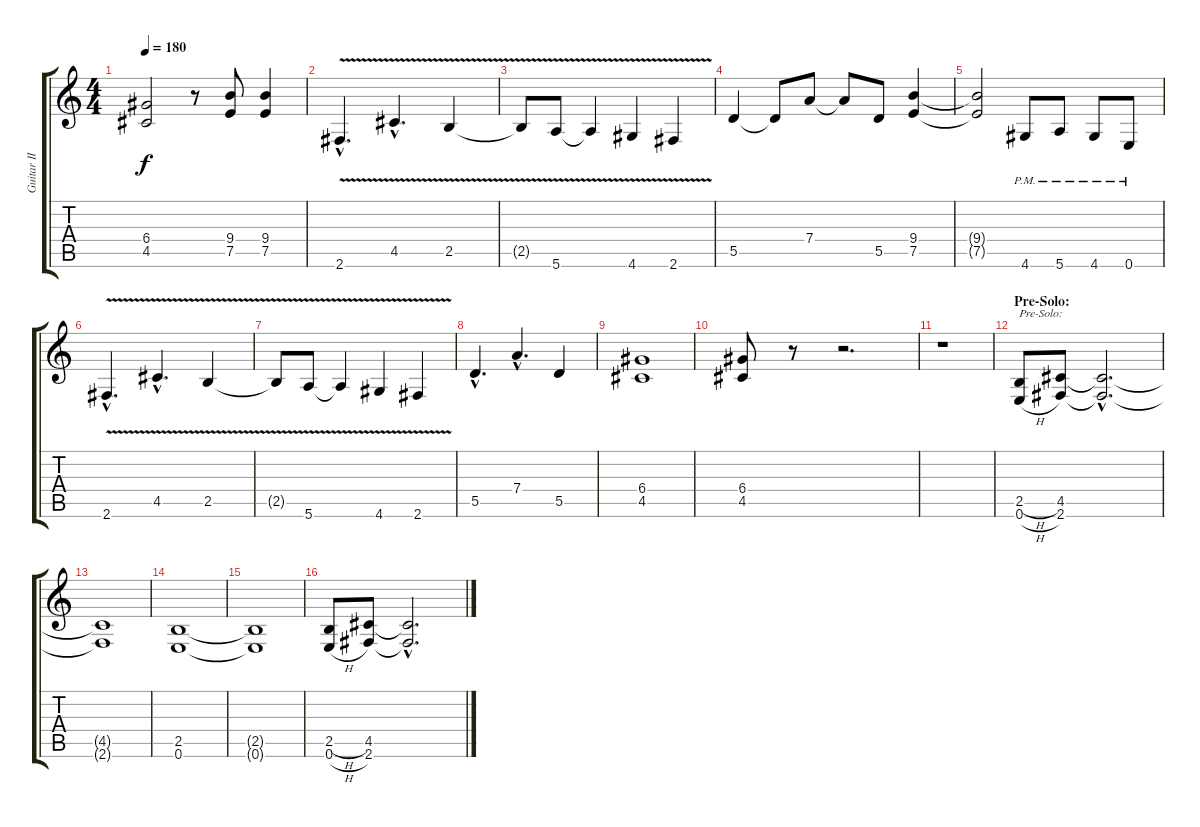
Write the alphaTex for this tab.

\track ("Guitar II" "Guitar II") {instrument distortionguitar}
\staff {score tabs}
\tuning (E4 B3 G3 D3 A2 E2) {hide}
\ts (4 4)
\tempo 180
\clef g2
\ks c
(6.4{t} 4.5{t}).2{dy f} r.8 (9.4 7.5).8 (9.4 7.5).4 |
2.6{v hac}.4{d} 4.5{v hac}.4{d} 2.5{v}.4 |
2.5{t}.8 5.6{v}.8 5.6{t}.4 4.6{v}.4 2.6{v}.4 |
5.5.4 5.5{t}.8 7.4.8 7.4{t}.8 5.5.8 (9.4 7.5).4 |
(9.4{t} 7.5{t}).2 4.6{pm}.8 5.6{pm}.8 4.6{pm}.8 0.6{pm}.8 |
2.6{v hac}.4{d} 4.5{v hac}.4{d} 2.5{v}.4 |
2.5{t}.8 5.6{v}.8 5.6{t}.4 4.6{v}.4 2.6{v}.4 |
5.5{hac}.4{d} 7.4{hac}.4{d} 5.5.4 |
(6.4 4.5).1 |
(6.4 4.5).8 r.8 r.2{d} |
r.1 |
\section ("" "Pre-Solo:")
(2.5{h} 0.6{h}).8{txt "Pre-Solo:"} (4.5 2.6).8 (4.5{hac t} 2.6{hac t}).2{d} |
(4.5{t} 2.6{t}).1 |
(2.5 0.6).1 |
(2.5{t} 0.6{t}).1 |
(2.5{h} 0.6{h}).8 (4.5 2.6).8 (4.5{hac t} 2.6{hac t}).2{d}
